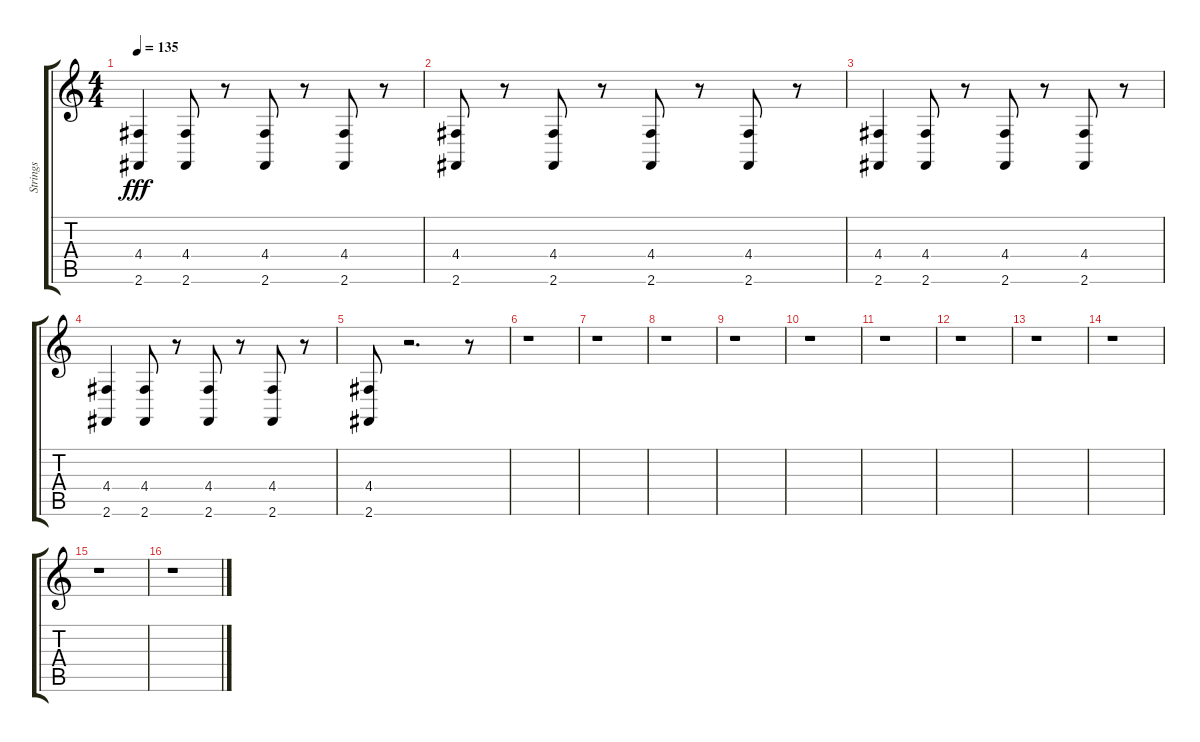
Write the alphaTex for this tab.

\track ("Strings" "Strings") {instrument stringensemble1}
\staff {score tabs}
\tuning (E4 B3 G3 D3 A2 E2) {hide}
\ts (4 4)
\tempo 135
\clef g2
\ks c
(4.4 2.6).4{dy fff} (4.4 2.6).8 r.8 (4.4 2.6).8 r.8 (4.4 2.6).8 r.8 |
(4.4 2.6).8 r.8 (4.4 2.6).8 r.8 (4.4 2.6).8 r.8 (4.4 2.6).8 r.8 |
(4.4 2.6).4 (4.4 2.6).8 r.8 (4.4 2.6).8 r.8 (4.4 2.6).8 r.8 |
(4.4 2.6).4 (4.4 2.6).8 r.8 (4.4 2.6).8 r.8 (4.4 2.6).8 r.8 |
(4.4 2.6).8 r.2{d} r.8 |
r.1 |
r.1 |
r.1 |
r.1 |
r.1 |
r.1 |
r.1 |
r.1 |
r.1 |
r.1 |
r.1
